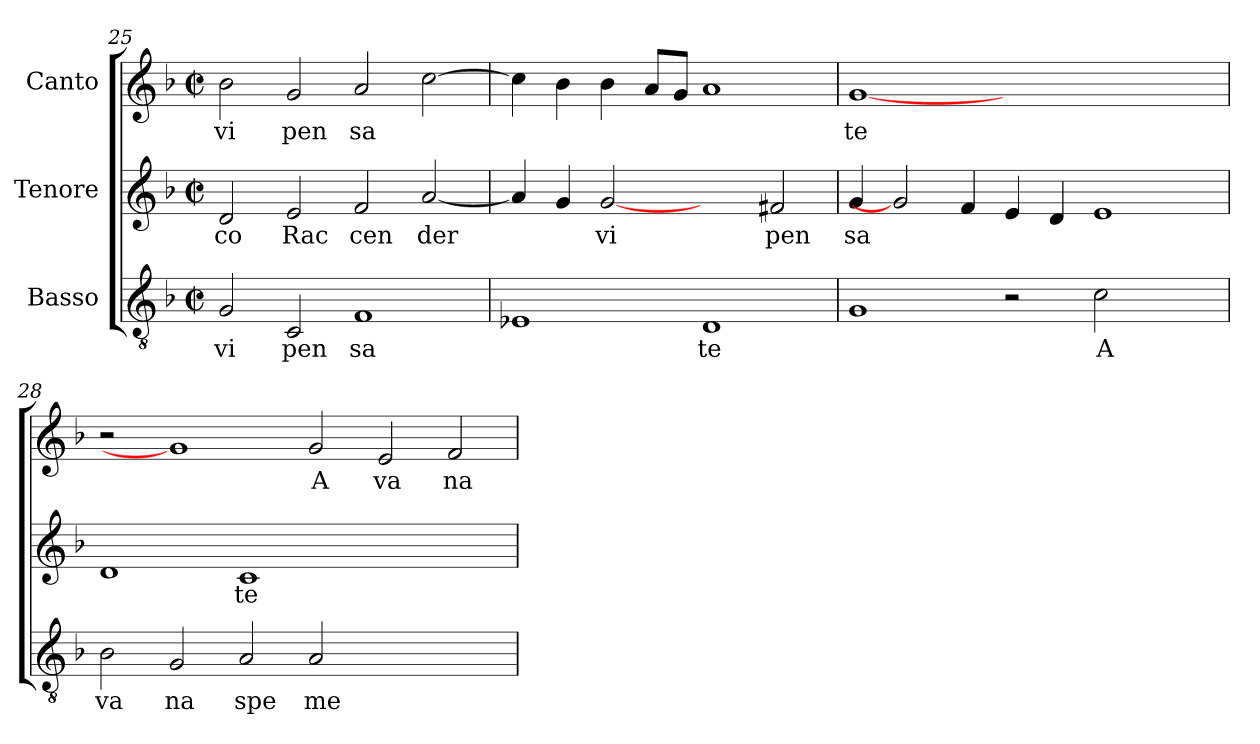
**kern	**text	**kern	**text	**kern	**text
*part3	*part3	*part2	*part2	*part1	*part1
*staff3	*staff3	*staff2	*staff2	*staff1	*staff1
*I"Basso	*	*I"Tenore	*	*I"Canto	*
*clefGv2	*	*clefG2	*	*clefG2	*
*k[b-]	*	*k[b-]	*	*k[b-]	*
*F:	*	*F:	*	*F:	*
*M2/2	*	*M2/2	*	*M2/2	*
*met(c|)	*	*met(c|)	*	*met(c|)	*
=25	=25	=25	=25	=25	=25
!	!LO:LY:b:cj	!	!LO:LY:b:cj	!	!LO:LY:b:cj
2G/	vi	2d/	co	2b-\	vi
!	!LO:LY:b:cj	!	!LO:LY:b:cj	!	!LO:LY:b:cj
2C/	pen	2e/	Rac	2g/	pen
!	!LO:LY:b:cj	!	!LO:LY:b:cj	!	!LO:LY:b:cj
1F	sa	2f/	cen	2a/	sa
!	!	!	!LO:LY:b:cj	!	!LO:LY:b:cj
.	.	[<2a/	der	[>2cc\	.
=26	=26	=26	=26	=26	=26
!	!LO:LY:b:cj	!	!LO:LY:b:cj	!	!LO:LY:b:cj
1E-X	.	4a/]	.	4cc\]	.
!	!	!	!LO:LY:b:cj	!	!LO:LY:b:cj
.	.	4g/	.	4b-\	.
!	!	!	!LO:LY:b:cj	!	!LO:LY:b:cj
.	.	[2g	vi	4b-\	.
!	!	!	!	!	!LO:LY:b:cj
.	.	.	.	8a/L	.
!	!	!	!	!	!LO:LY:b:cj
.	.	.	.	8g/J	.
!	!LO:LY:b:cj	!	!	!	!LO:LY:b:cj
1D	te	2ryy	.	1a	.
!	!	!	!LO:LY:b:cj	!	!
.	.	2f#/	pen	.	.
=27	=27	=27	=27	=27	=27
!	!LO:LY:b:cj	!	!LO:LY:b:cj	!	!LO:LY:b:cj
1G	.	4g/	sa	[1g	te
.	.	2g]	.	.	.
!	!	!	!LO:LY:b:cj	!	!
.	.	4f/	.	.	.
!	!	!	!LO:LY:b:cj	!	!
2r	.	4e/	.	1.ryy	.
!	!	!	!LO:LY:b:cj	!	!
.	.	4d/	.	.	.
!	!LO:LY:b:cj	!	!LO:LY:b:cj	!	!
2c\	A	1e	.	.	.
2ryy	.	.	.	.	.
=28	=28	=28	=28	=28	=28
!	!LO:LY:b:cj	!	!LO:LY:b:cj	!	!
2B-\	va	1d	.	2r	.
!	!LO:LY:b:cj	!	!	!	!
2G/	na	.	.	1g]	.
!	!LO:LY:b:cj	!	!LO:LY:b:cj	!	!
2A/	spe	1c	te	.	.
!	!LO:LY:b:cj	!	!	!	!LO:LY:b:cj
2A/	me	.	.	2g/	A
!	!	!	!	!	!LO:LY:b:cj
1ryy	.	1ryy	.	2e/	va
!	!	!	!	!	!LO:LY:b:cj
.	.	.	.	2f/	na
=	=	=	=	=	=
*-	*-	*-	*-	*-	*-
